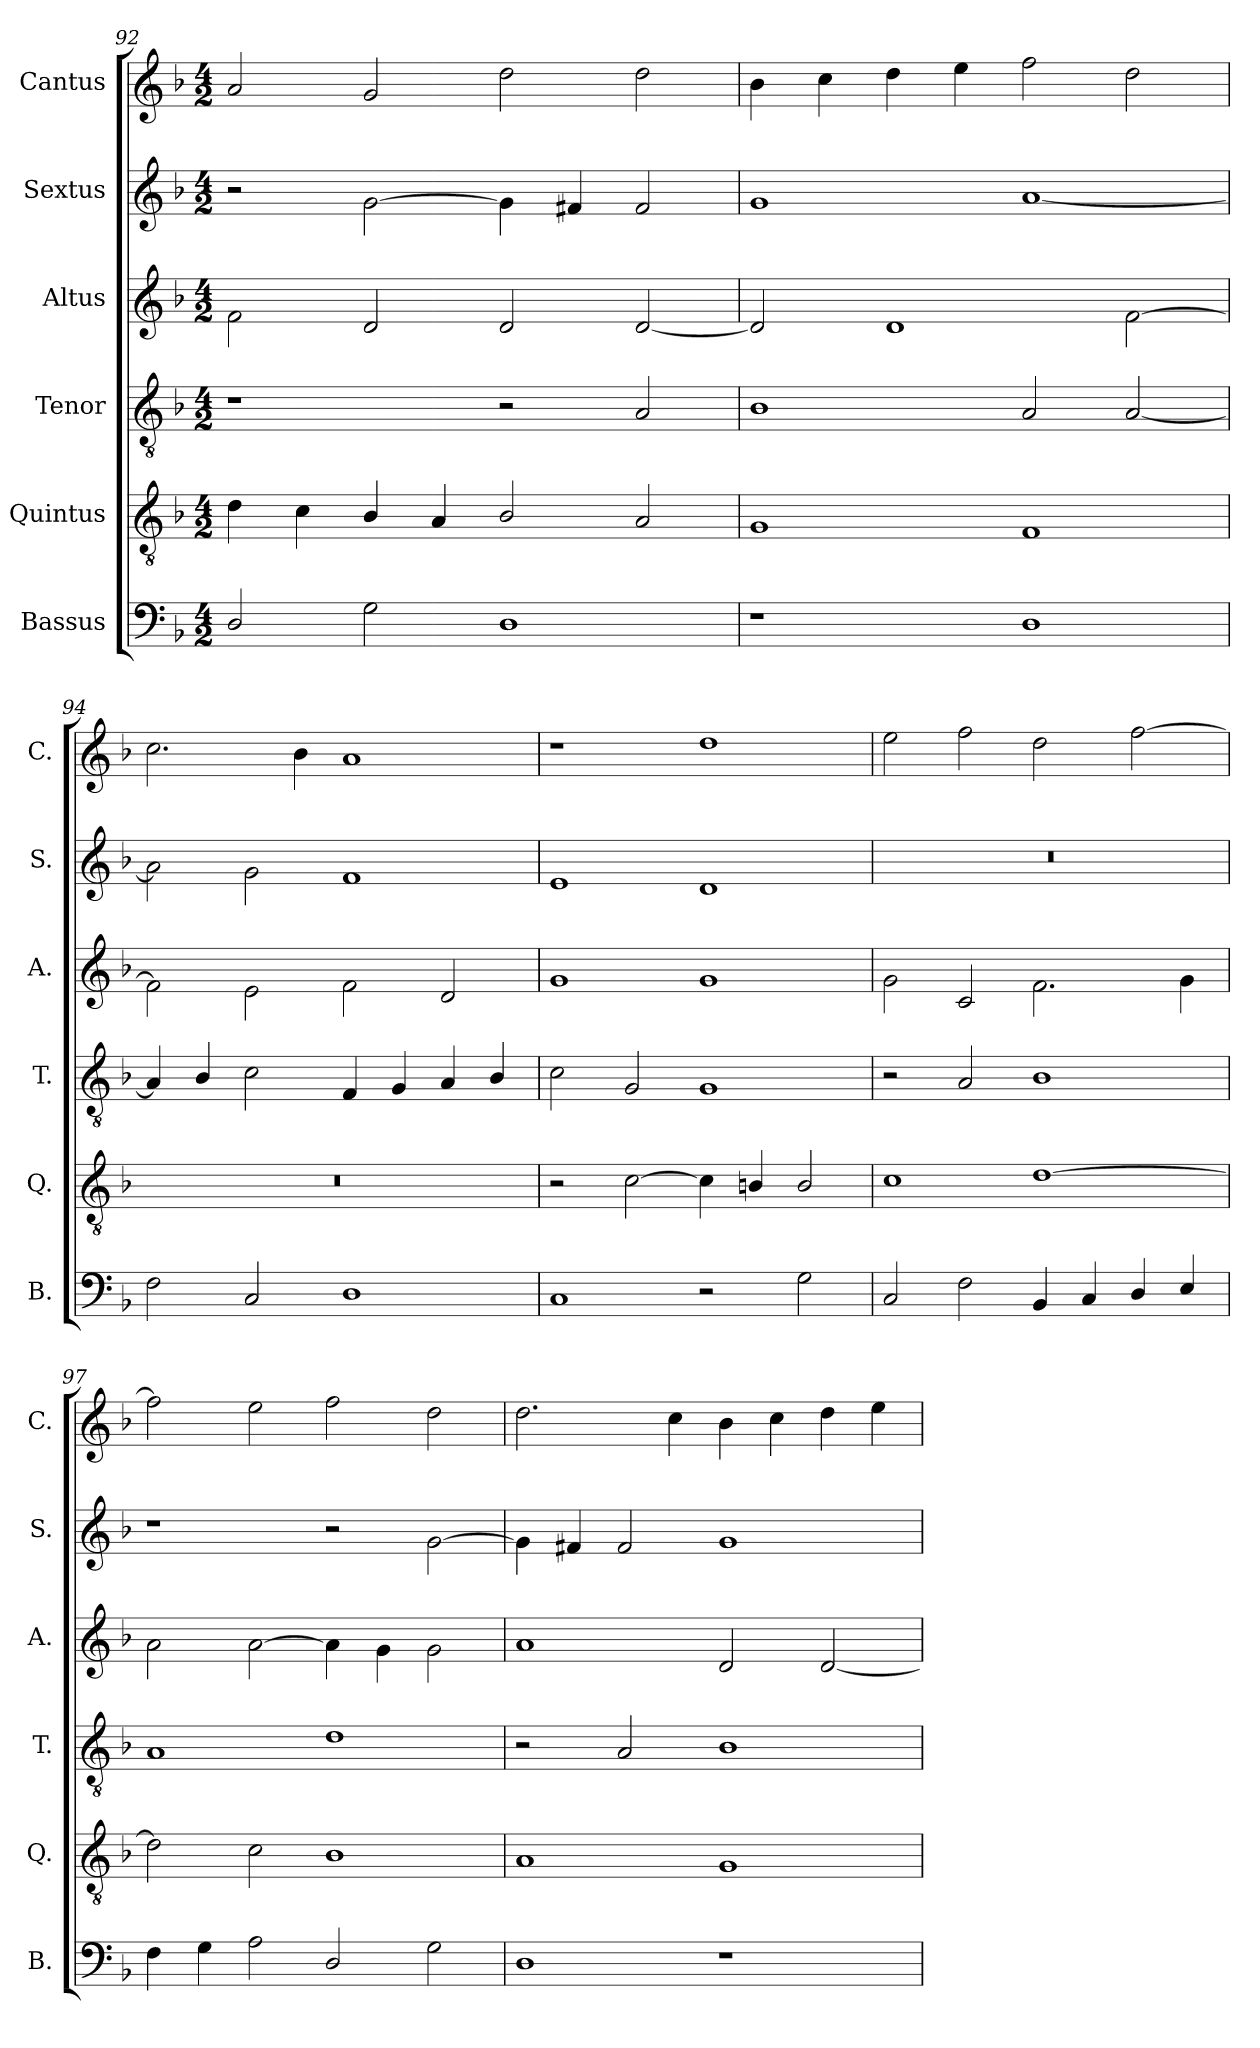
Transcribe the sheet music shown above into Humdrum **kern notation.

**kern	**kern	**kern	**kern	**kern	**kern
*part6	*part5	*part4	*part3	*part2	*part1
*staff6	*staff5	*staff4	*staff3	*staff2	*staff1
*I"Bassus	*I"Quintus	*I"Tenor	*I"Altus	*I"Sextus	*I"Cantus
*I'B.	*I'Q.	*I'T.	*I'A.	*I'S.	*I'C.
*clefF4	*clefGv2	*clefGv2	*clefG2	*clefG2	*clefG2
*k[b-]	*k[b-]	*k[b-]	*k[b-]	*k[b-]	*k[b-]
*M4/2	*M4/2	*M4/2	*M4/2	*M4/2	*M4/2
=92	=92	=92	=92	=92	=92
2D/	4d\	1r	2f\	2r	2a/
.	4c\	.	.	.	.
2G\	4B-/	.	2d/	[2g\	2g/
.	4A/	.	.	.	.
1D	2B-/	2r	2d/	4g\]	2dd\
.	.	.	.	4f#X/	.
.	2A/	2A/	[2d/	2f#/	2dd\
=93	=93	=93	=93	=93	=93
1r	1G	1B-	2d/]	1g	4b-\
.	.	.	.	.	4cc\
.	.	.	1d	.	4dd\
.	.	.	.	.	4ee\
1D	1F	2A/	.	[1a	2ff\
.	.	[2A/	[2f\	.	2dd\
=94	=94	=94	=94	=94	=94
!	!LO:N:vis=1	!	!	!	!
2F\	0r	4A/]	2f\]	2a\]	2.cc\
.	.	4B-/	.	.	.
2C/	.	2c\	2e\	2g\	.
.	.	.	.	.	4b-\
1D	.	4F/	2f\	1f	1a
.	.	4G/	.	.	.
.	.	4A/	2d/	.	.
.	.	4B-/	.	.	.
=95	=95	=95	=95	=95	=95
1C	2r	2c\	1g	1e	1r
.	[2c\	2G/	.	.	.
2r	4c\]	1G	1g	1d	1dd
.	4Bn/	.	.	.	.
2G\	2B/	.	.	.	.
!!LO:LB:g=z
=96	=96	=96	=96	=96	=96
!	!	!	!	!LO:N:vis=1	!
2C/	1c	2r	2g\	0r	2ee\
2F\	.	2A/	2c/	.	2ff\
4BB-/	[1d	1B-	2.f\	.	2dd\
4C/	.	.	.	.	.
4D/	.	.	.	.	[2ff\
4E/	.	.	4g\	.	.
!!LO:PB:g=z
=97	=97	=97	=97	=97	=97
4F\	2d\]	1A	2a\	1r	2ff\]
4G\	.	.	.	.	.
2A\	2c\	.	[2a\	.	2ee\
2D/	1B-	1d	4a\]	2r	2ff\
.	.	.	4g\	.	.
2G\	.	.	2g\	[2g\	2dd\
=98	=98	=98	=98	=98	=98
1D	1A	2r	1a	4g\]	2.dd\
.	.	.	.	4f#X/	.
.	.	2A/	.	2f#/	.
.	.	.	.	.	4cc\
1r	1G	1B-	2d/	1g	4b-\
.	.	.	.	.	4cc\
.	.	.	[2d/	.	4dd\
.	.	.	.	.	4ee\
=	=	=	=	=	=
*-	*-	*-	*-	*-	*-
